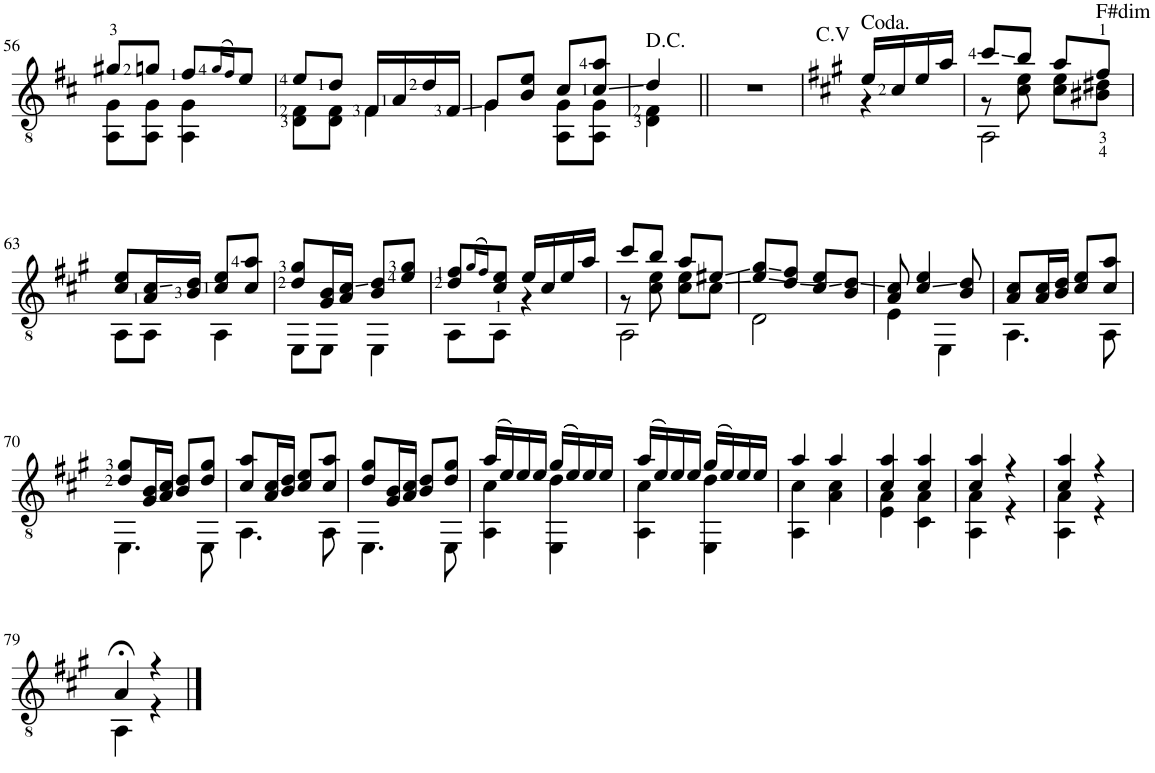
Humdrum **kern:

**kern
*part1
*staff1
*I"Guitar
*I'Guit.
!!LO:PB:g=z
*clefGv2
*k[f#c#]
*M2/4
=56
*^
8g#X/L	8AA\ 8G\L
8gn/J	8AA\ 8G\J
8f#/L	4AA\ 4G\
(16qg/LL	.
16qf#/JJ)	.
8e/J	.
=57	=57
8e/L	8D\ 8F#\L
8d/J	8D\ 8F#\J
16F#/LL	4F#\
16A/	.
16d/	.
16F#/JJ	.
=58	=58
8G/L	4G\
8B/ 8e/J	.
8c#/L	8AA\ 8G\L
8c#/ 8a/J	8AA\ 8G\J
=59	=59
4d/	4D\ 4F#\
*v	*v
=60||
2r
=61
*k[f#c#g#]
*^
!LO:TX:a:t=C.V	!
16e/LL	4r
16c#/	.
16e/	.
16a/JJ	.
=62	=62
*	*^
8cc#/L	8r	2AA\
8b/J	8c#\ 8e\	.
8a/L	8c#\ 8e\L	.
!LO:TX:a:t=F#dim	!	!
8f#/J	8B#X\ 8d#X\J	.
*	*v	*v
!!LO:LB:g=z
=63	=63
8c#/ 8e/L	8AA\L
16A/ 16c#/L	8AA\J
16B/ 16d/JJ	.
8c#/ 8e/L	4AA\
8c#/ 8a/J	.
=64	=64
8d/ 8g#/L	8EE\L
16G#/ 16B/L	8EE\J
16A/ 16c#/JJ	.
8B/ 8d/L	4EE\
8e/ 8g#/J	.
=65	=65
8d/ 8f#/L	8AA\L
(16qg#/LL	.
16qf#/JJ)	.
8c#/ 8e/J	8AA\J
16e/LL	4r
16c#/	.
16e/	.
16a/JJ	.
=66	=66
*	*^
8cc#/L	8r	2AA\
8b/J	8c#\ 8e\	.
8a/L	8c#\ 8e\L	.
8e#X/J	8c#\J	.
*	*v	*v
=67	=67
8e/ 8g#/L	2D\
8d/ 8f#/J	.
8c#/ 8e/L	.
8B/ 8d/J	.
=68	=68
8A/ 8c#/	4E\
4c#/ 4e/	.
.	4EE\
8B/ 8d/	.
=69	=69
8A/ 8c#/L	4.AA\
16A/ 16c#/L	.
16B/ 16d/JJ	.
8c#/ 8e/L	.
8c#/ 8a/J	8AA\
!!LO:LB:g=z	!!
=70	=70
8d/ 8g#/L	4.EE\
16G#/ 16B/L	.
16A/ 16c#/JJ	.
8B/ 8d/L	.
8d/ 8g#/J	8EE\
=71	=71
8c#/ 8a/L	4.AA\
16A/ 16c#/L	.
16B/ 16d/JJ	.
8c#/ 8e/L	.
8c#/ 8a/J	8AA\
=72	=72
8d/ 8g#/L	4.EE\
16G#/ 16B/L	.
16A/ 16c#/JJ	.
8B/ 8d/L	.
8d/ 8g#/J	8EE\
=73	=73
(16a/LL	4AA\ 4c#\
16e/)	.
16e/	.
16e/JJ	.
(16g#/LL	4EE\ 4d\
16e/)	.
16e/	.
16e/JJ	.
=74	=74
(16a/LL	4AA\ 4c#\
16e/)	.
16e/	.
16e/JJ	.
(16g#/LL	4EE\ 4d\
16e/)	.
16e/	.
16e/JJ	.
=75	=75
4a/	4AA\ 4c#\
4a/	4A\ 4c#\
=76	=76
4c#/ 4a/	4E\ 4A\
4c#/ 4a/	4C#\ 4A\
=77	=77
4c#/ 4a/	4AA\ 4A\
4r	4r
=78	=78
4c#/ 4a/	4AA\ 4A\
4r	4r
!!LO:LB:g=z	!!
=79	=79
4A;</	4AA\
4r	4r
*v	*v
==
*-
